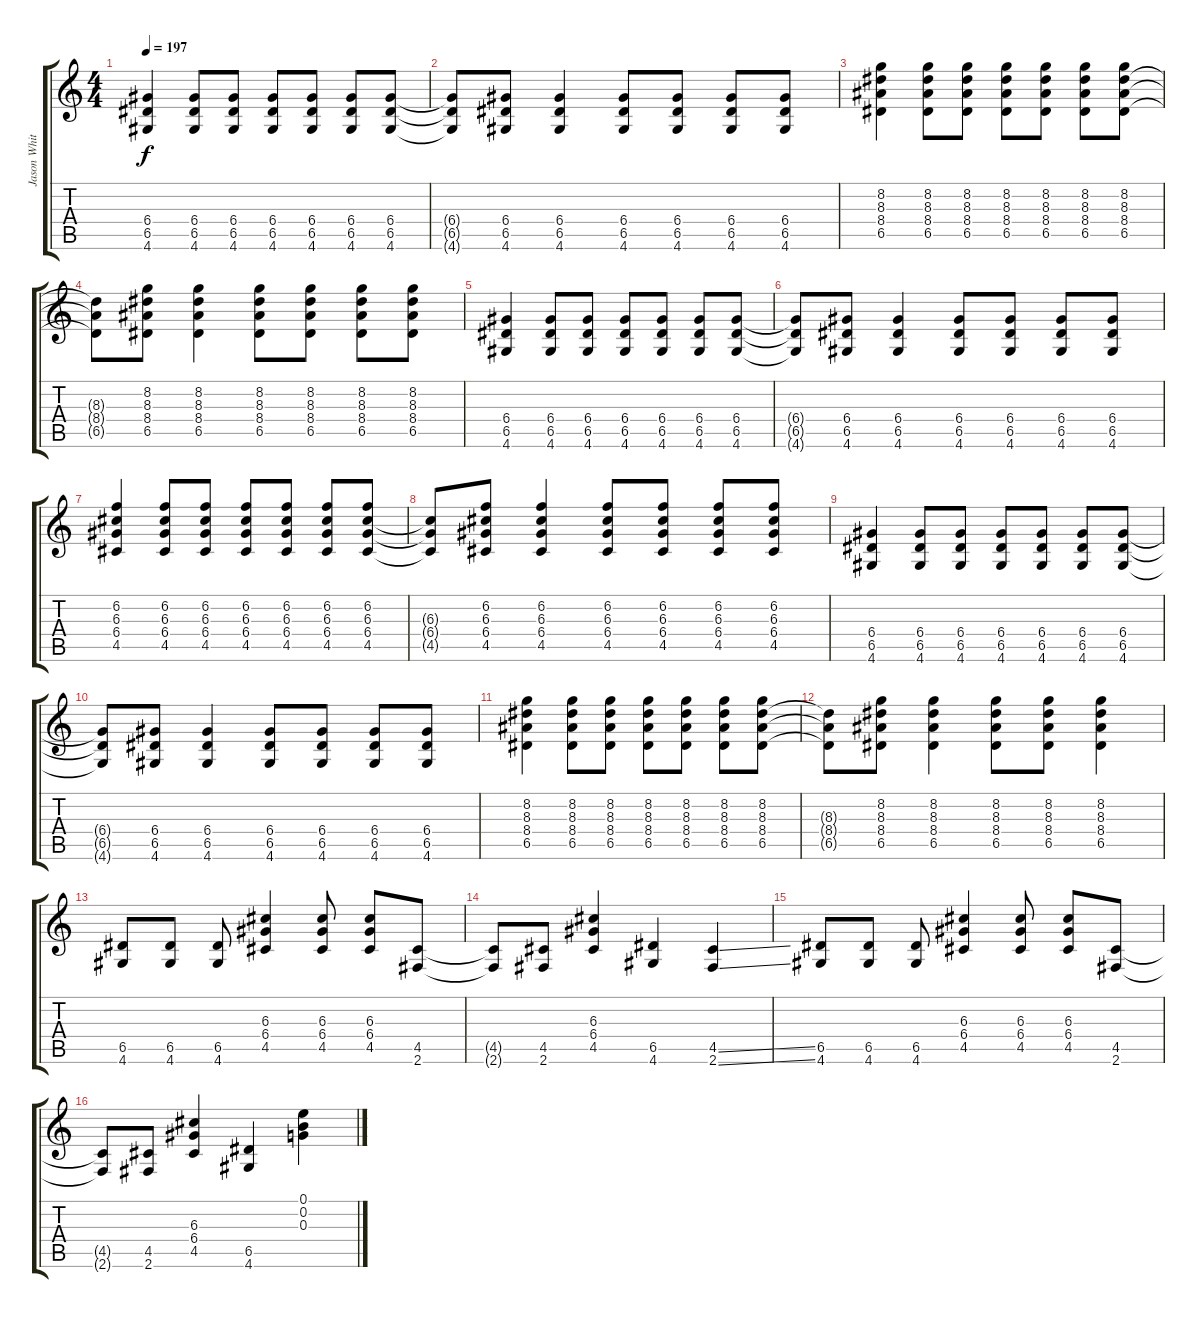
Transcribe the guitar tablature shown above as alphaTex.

\track ("Jason White (Guitar 2)" "Jason Whit") {instrument distortionguitar}
\staff {score tabs}
\tuning (E4 B3 G3 D3 A2 E2) {hide}
\ts (4 4)
\tempo 197
\clef g2
\ks c
(6.4 6.5 4.6).4{dy f} (6.4 6.5 4.6).8 (6.4 6.5 4.6).8 (6.4 6.5 4.6).8 (6.4 6.5 4.6).8 (6.4 6.5 4.6).8 (6.4 6.5 4.6).8 |
(6.4{t} 6.5{t} 4.6{t}).8 (6.4 6.5 4.6).8 (6.4 6.5 4.6).4 (6.4 6.5 4.6).8 (6.4 6.5 4.6).8 (6.4 6.5 4.6).8 (6.4 6.5 4.6).8 |
(8.2 8.3 8.4 6.5).4 (8.2 8.3 8.4 6.5).8 (8.2 8.3 8.4 6.5).8 (8.2 8.3 8.4 6.5).8 (8.2 8.3 8.4 6.5).8 (8.2 8.3 8.4 6.5).8 (8.2 8.3 8.4 6.5).8 |
(8.3{t} 8.4{t} 6.5{t}).8 (8.2 8.3 8.4 6.5).8 (8.2 8.3 8.4 6.5).4 (8.2 8.3 8.4 6.5).8 (8.2 8.3 8.4 6.5).8 (8.2 8.3 8.4 6.5).8 (8.2 8.3 8.4 6.5).8 |
(6.4 6.5 4.6).4 (6.4 6.5 4.6).8 (6.4 6.5 4.6).8 (6.4 6.5 4.6).8 (6.4 6.5 4.6).8 (6.4 6.5 4.6).8 (6.4 6.5 4.6).8 |
(6.4{t} 6.5{t} 4.6{t}).8 (6.4 6.5 4.6).8 (6.4 6.5 4.6).4 (6.4 6.5 4.6).8 (6.4 6.5 4.6).8 (6.4 6.5 4.6).8 (6.4 6.5 4.6).8 |
(6.2 6.3 6.4 4.5).4 (6.2 6.3 6.4 4.5).8 (6.2 6.3 6.4 4.5).8 (6.2 6.3 6.4 4.5).8 (6.2 6.3 6.4 4.5).8 (6.2 6.3 6.4 4.5).8 (6.2 6.3 6.4 4.5).8 |
(6.3{t} 6.4{t} 4.5{t}).8 (6.2 6.3 6.4 4.5).8 (6.2 6.3 6.4 4.5).4 (6.2 6.3 6.4 4.5).8 (6.2 6.3 6.4 4.5).8 (6.2 6.3 6.4 4.5).8 (6.2 6.3 6.4 4.5).8 |
(6.4 6.5 4.6).4 (6.4 6.5 4.6).8 (6.4 6.5 4.6).8 (6.4 6.5 4.6).8 (6.4 6.5 4.6).8 (6.4 6.5 4.6).8 (6.4 6.5 4.6).8 |
(6.4{t} 6.5{t} 4.6{t}).8 (6.4 6.5 4.6).8 (6.4 6.5 4.6).4 (6.4 6.5 4.6).8 (6.4 6.5 4.6).8 (6.4 6.5 4.6).8 (6.4 6.5 4.6).8 |
(8.2 8.3 8.4 6.5).4 (8.2 8.3 8.4 6.5).8 (8.2 8.3 8.4 6.5).8 (8.2 8.3 8.4 6.5).8 (8.2 8.3 8.4 6.5).8 (8.2 8.3 8.4 6.5).8 (8.2 8.3 8.4 6.5).8 |
(8.3{t} 8.4{t} 6.5{t}).8 (8.2 8.3 8.4 6.5).8 (8.2 8.3 8.4 6.5).4 (8.2 8.3 8.4 6.5).8 (8.2 8.3 8.4 6.5).8 (8.2 8.3 8.4 6.5).4 |
(6.5 4.6).8 (6.5 4.6).8 (6.5 4.6).8 (6.3 6.4 4.5).4 (6.3 6.4 4.5).8 (6.3 6.4 4.5).8 (4.5 2.6).8 |
(4.5{t} 2.6{t}).8 (4.5 2.6).8 (6.3 6.4 4.5).4 (6.5 4.6).4 (4.5{ss} 2.6{ss}).4 |
(6.5 4.6).8 (6.5 4.6).8 (6.5 4.6).8 (6.3 6.4 4.5).4 (6.3 6.4 4.5).8 (6.3 6.4 4.5).8 (4.5 2.6).8 |
(4.5{t} 2.6{t}).8 (4.5 2.6).8 (6.3 6.4 4.5).4 (6.5 4.6).4 (0.1 0.2 0.3).4
